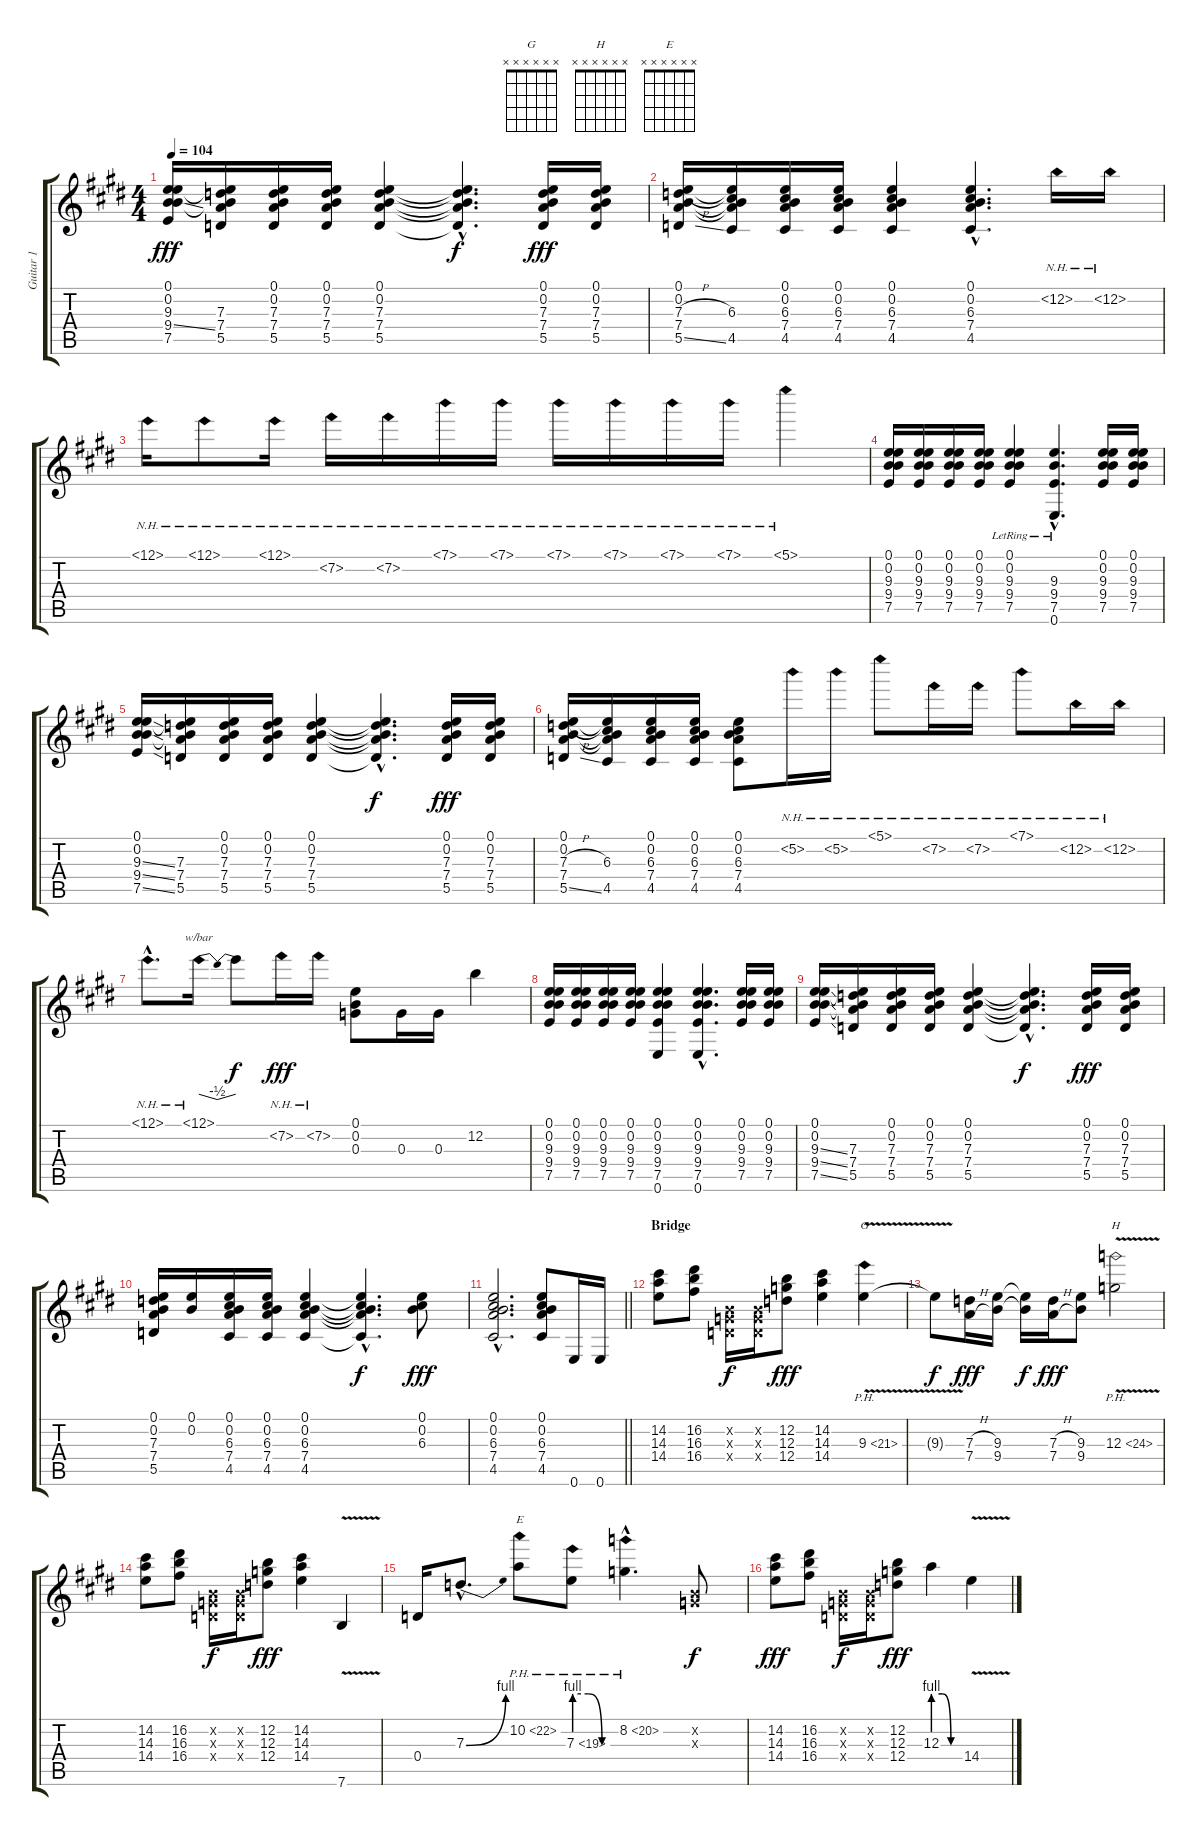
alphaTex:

\track ("Guitar 1" "Guitar 1") {instrument distortionguitar}
\staff {score tabs}
\tuning (E4 B3 G3 D3 A2 E2) {hide}
\chord ("G" x x x x x x)
\chord ("H" x x x x x x)
\chord ("E" x x x x x x)
\ts (4 4)
\tempo 104
\clef g2
\ks e
(0.1 0.2 9.3 9.4{ss} 7.5).16{dy fff} (0.1{t} 0.2{t} 7.3 7.4 5.5).16 (0.1 0.2 7.3 7.4 5.5).16 (0.1 0.2 7.3 7.4 5.5).16 (0.1 0.2 7.3 7.4 5.5).4 (0.1{hac t} 0.2{hac t} 7.3{hac t} 7.4{hac t} 5.5{hac t}).4{d dy f} (0.1 0.2 7.3 7.4 5.5).16{dy fff} (0.1 0.2 7.3 7.4 5.5).16 |
(0.1 0.2 7.3{h} 7.4 5.5{ss}).16 (0.1{t} 0.2{t} 6.3 7.4{t} 4.5).16 (0.1 0.2 6.3 7.4 4.5).16 (0.1 0.2 6.3 7.4 4.5).16 (0.1 0.2 6.3 7.4 4.5).4 (0.1{hac} 0.2{hac} 6.3{hac} 7.4{hac} 4.5{hac}).4{d} 12.2{nh}.16{volume 0} 12.2{nh}.16 |
12.1{nh}.16 12.1{nh}.8 12.1{nh}.16 7.2{nh}.16 7.2{nh}.16 7.1{nh}.16 7.1{nh}.16 7.1{nh}.16 7.1{nh}.16 7.1{nh}.16 7.1{nh}.16 5.1{nh}.4 |
(0.1 0.2 9.3 9.4 7.5).16{volume 13} (0.1 0.2 9.3 9.4 7.5).16 (0.1 0.2 9.3 9.4 7.5).16 (0.1 0.2 9.3 9.4 7.5).16 (0.1{lr} 0.2{lr} 9.3 9.4 7.5).4 (9.3{hac} 9.4{hac} 7.5{hac} 0.6{hac lr}).4{d} (0.1 0.2 9.3 9.4 7.5).16 (0.1 0.2 9.3 9.4 7.5).16 |
(0.1 0.2 9.3{ss} 9.4{ss} 7.5{ss}).16 (0.1{t} 0.2{t} 7.3 7.4 5.5).16 (0.1 0.2 7.3 7.4 5.5).16 (0.1 0.2 7.3 7.4 5.5).16 (0.1 0.2 7.3 7.4 5.5).4 (0.1{hac t} 0.2{hac t} 7.3{hac t} 7.4{hac t} 5.5{hac t}).4{d dy f} (0.1 0.2 7.3 7.4 5.5).16{dy fff} (0.1 0.2 7.3 7.4 5.5).16 |
(0.1 0.2 7.3{h} 7.4 5.5{ss}).16 (0.1{t} 0.2{t} 6.3 7.4{t} 4.5).16 (0.1 0.2 6.3 7.4 4.5).16 (0.1 0.2 6.3 7.4 4.5).16 (0.1 0.2 6.3 7.4 4.5).8 5.2{nh}.16{volume 0} 5.2{nh}.16 5.1{nh}.8 7.2{nh}.16 7.2{nh}.16 7.1{nh}.8 12.2{nh}.16 12.2{nh}.16 |
12.1{nh hac}.8{d} 12.1{nh}.16{tbe (dip default 0 0 30 -2 60 0)} 12.1{t}.8{dy f} 7.2{nh}.16{dy fff} 7.2{nh}.16 (0.1 0.2 0.3).8{volume 13} 0.3.16 0.3.16 12.2.4 |
(0.1 0.2 9.3 9.4 7.5).16 (0.1 0.2 9.3 9.4 7.5).16 (0.1 0.2 9.3 9.4 7.5).16 (0.1 0.2 9.3 9.4 7.5).16 (0.1 0.2 9.3 9.4 7.5 0.6).4 (0.1{hac} 0.2{hac} 9.3{hac} 9.4{hac} 7.5{hac} 0.6{hac}).4{d} (0.1 0.2 9.3 9.4 7.5).16 (0.1 0.2 9.3 9.4 7.5).16 |
(0.1 0.2 9.3{ss} 9.4{ss} 7.5{ss}).16 (0.1{t} 0.2{t} 7.3 7.4 5.5).16 (0.1 0.2 7.3 7.4 5.5).16 (0.1 0.2 7.3 7.4 5.5).16 (0.1 0.2 7.3 7.4 5.5).4 (0.1{hac t} 0.2{hac t} 7.3{hac t} 7.4{hac t} 5.5{hac t}).4{d dy f} (0.1 0.2 7.3 7.4 5.5).16{dy fff} (0.1 0.2 7.3 7.4 5.5).16 |
(0.1 0.2 7.3 7.4 5.5).16 (0.1 0.2).16 (0.1 0.2 6.3 7.4 4.5).16 (0.1 0.2 6.3 7.4 4.5).16 (0.1 0.2 6.3 7.4 4.5).4 (0.1{hac t} 0.2{hac t} 6.3{hac t} 7.4{hac t} 4.5{hac t}).4{d dy f} (0.1 0.2 6.3).8{dy fff} |
\barLineRight lightlight
(0.1{hac} 0.2{hac} 6.3{hac} 7.4{hac} 4.5{hac}).2{d} (0.1 0.2 6.3 7.4 4.5).8 0.6.16 0.6.16 |
\section ("" "Bridge")
(14.2 14.3 14.4).8 (16.2 16.3 16.4).8 (0.2{x} 0.3{x} 0.4{x}).16{dy f} (0.2{x} 0.3{x} 0.4{x}).16 (12.2 12.3 12.4).8{dy fff} (14.2 14.3 14.4).4 9.3{ph 12 v}.4{ch "G" volume 0} |
9.3{t}.8{dy f} (7.3{h} 7.4{h}).16{dy fff volume 16} (9.3 9.4).16 (9.3{t} 9.4{t}).16{dy f} (7.3{h} 7.4{h}).16{dy fff} (9.3 9.4).8 12.3{ph 12 v}.2{ch "H" volume 0} |
(14.2 14.3 14.4).8{volume 13} (16.2 16.3 16.4).8 (0.2{x} 0.3{x} 0.4{x}).16{dy f} (0.2{x} 0.3{x} 0.4{x}).16 (12.2 12.3 12.4).8{dy fff} (14.2 14.3 14.4).4 7.6{v}.4 |
0.4.16 7.3{be (bend 0 0 60 4) hac}.8{d} 10.2{ph 12}.8{ch "E" volume 0} 7.3{be (custom 0 4 20 4 40 0 60 0) ph 12}.8 8.2{ph 12 hac}.4{d} (0.2{x} 0.3{x}).8{dy f volume 13} |
(14.2 14.3 14.4).8{dy fff} (16.2 16.3 16.4).8 (0.2{x} 0.3{x} 0.4{x}).16{dy f} (0.2{x} 0.3{x} 0.4{x}).16 (12.2 12.3 12.4).8{dy fff} 12.3{be (custom 0 4 20 4 40 0 60 0)}.4 14.4{v}.4
